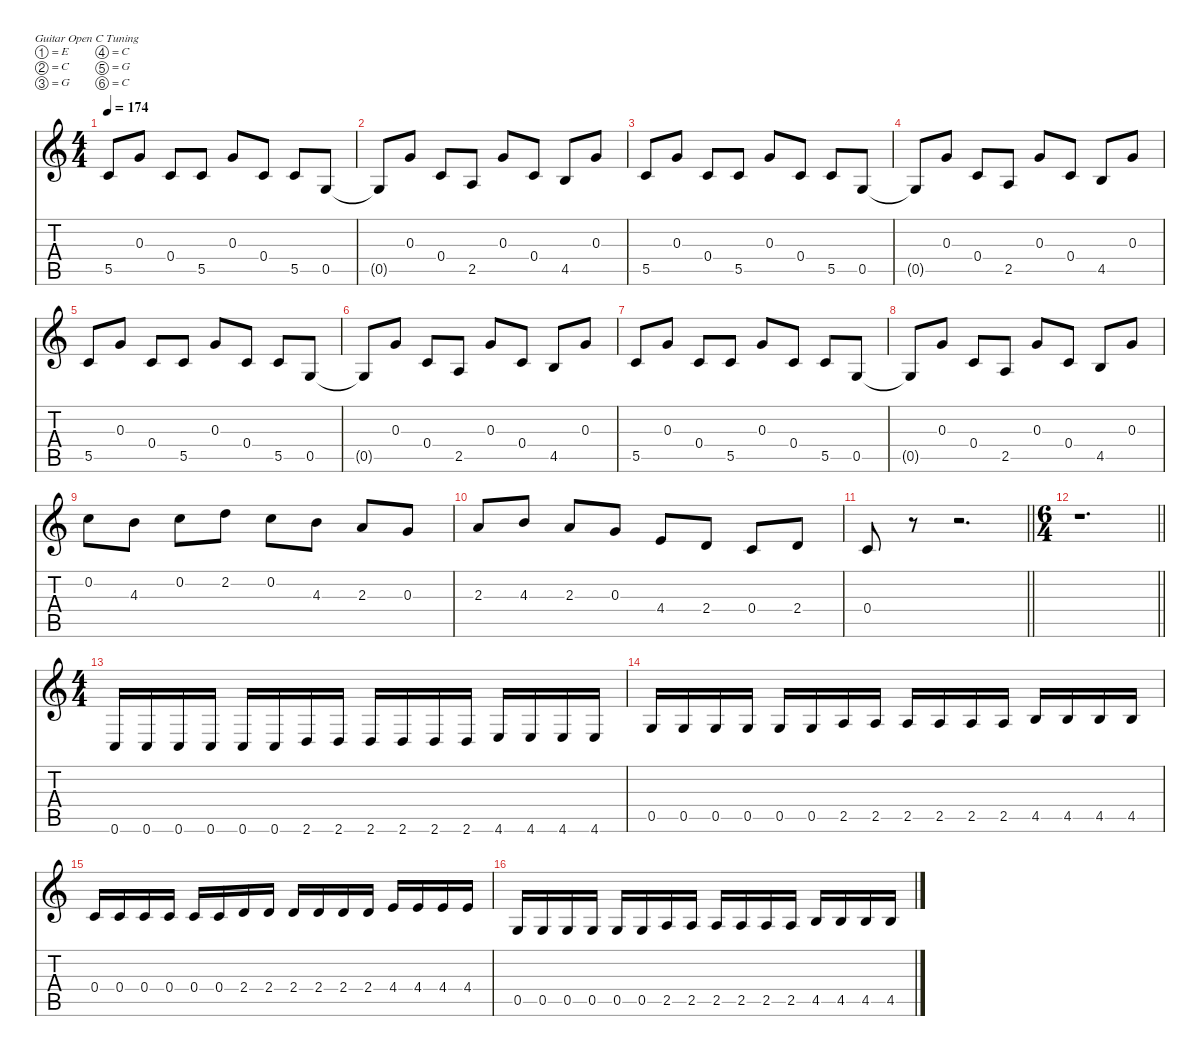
\defaultSystemsLayout 4
\hideDynamics
\bracketExtendMode nobrackets
\singleTrackTrackNamePolicy hidden
\multiTrackTrackNamePolicy hidden
\firstSystemTrackNameMode fullname
\firstSystemTrackNameOrientation horizontal
\otherSystemsTrackNameOrientation horizontal
\track ("Guitar 1" "s.guit.") {mute instrument acousticguitarsteel}
\staff {score tabs}
\tuning (E4 C4 G3 C3 G2 C2)
\ts (4 4)
\tempo 174
\clef g2
\ks c
5.5.8{dy mf beam Up} 0.3.8{beam Up} 0.4.8{beam Up} 5.5.8{beam Up} 0.3.8{beam Up} 0.4.8{beam Up} 5.5.8{beam Up} 0.5.8{beam Up} |
0.5{t}.8{beam Up} 0.3.8{beam Up} 0.4.8{beam Up} 2.5.8{beam Up} 0.3.8{beam Up} 0.4.8{beam Up} 4.5.8{beam Up} 0.3.8{beam Up} |
5.5.8{beam Up} 0.3.8{beam Up} 0.4.8{beam Up} 5.5.8{beam Up} 0.3.8{beam Up} 0.4.8{beam Up} 5.5.8{beam Up} 0.5.8{beam Up} |
0.5{t}.8{beam Up} 0.3.8{beam Up} 0.4.8{beam Up} 2.5.8{beam Up} 0.3.8{beam Up} 0.4.8{beam Up} 4.5.8{beam Up} 0.3.8{beam Up} |
5.5.8{beam Up} 0.3.8{beam Up} 0.4.8{beam Up} 5.5.8{beam Up} 0.3.8{beam Up} 0.4.8{beam Up} 5.5.8{beam Up} 0.5.8{beam Up} |
0.5{t}.8{beam Up} 0.3.8{beam Up} 0.4.8{beam Up} 2.5.8{beam Up} 0.3.8{beam Up} 0.4.8{beam Up} 4.5.8{beam Up} 0.3.8{beam Up} |
5.5.8{beam Up} 0.3.8{beam Up} 0.4.8{beam Up} 5.5.8{beam Up} 0.3.8{beam Up} 0.4.8{beam Up} 5.5.8{beam Up} 0.5.8{beam Up} |
0.5{t}.8{beam Up} 0.3.8{beam Up} 0.4.8{beam Up} 2.5.8{beam Up} 0.3.8{beam Up} 0.4.8{beam Up} 4.5.8{beam Up} 0.3.8{beam Up} |
0.2.8{dy f beam Down} 4.3.8{beam Down} 0.2.8{beam Down} 2.2.8{beam Down} 0.2.8{beam Down} 4.3.8{beam Down} 2.3.8{beam Up} 0.3.8{beam Up} |
2.3.8{beam Up} 4.3.8{beam Up} 2.3.8{beam Up} 0.3.8{beam Up} 4.4.8{beam Up} 2.4.8{beam Up} 0.4.8{beam Up} 2.4.8{beam Up} |
\barLineRight lightlight
0.4.8{beam Up} r.8{beam Up} r.2{d beam Up} |
\ts (6 4)
\beaming (8 6 6)
\barLineRight lightlight
r.1{d beam Down} |
\ts (4 4)
\beaming (8 2 2 2 2)
0.6.16{dy ff instrument distortionguitar beam Up} 0.6.16{dy f beam Up} 0.6.16{beam Up} 0.6.16{beam Up} 0.6.16{beam Up} 0.6.16{beam Up} 2.6.16{dy ff beam Up} 2.6.16{dy f beam Up} 2.6.16{beam Up} 2.6.16{beam Up} 2.6.16{beam Up} 2.6.16{beam Up} 4.6.16{dy ff beam Up} 4.6.16{dy f beam Up} 4.6.16{beam Up} 4.6.16{beam Up} |
0.5.16{dy ff beam Up} 0.5.16{dy f beam Up} 0.5.16{beam Up} 0.5.16{beam Up} 0.5.16{beam Up} 0.5.16{beam Up} 2.5.16{dy ff beam Up} 2.5.16{dy f beam Up} 2.5.16{beam Up} 2.5.16{beam Up} 2.5.16{beam Up} 2.5.16{beam Up} 4.5.16{dy ff beam Up} 4.5.16{dy f beam Up} 4.5.16{beam Up} 4.5.16{beam Up} |
0.4.16{dy ff beam Up} 0.4.16{dy f beam Up} 0.4.16{beam Up} 0.4.16{beam Up} 0.4.16{beam Up} 0.4.16{beam Up} 2.4.16{dy ff beam Up} 2.4.16{dy f beam Up} 2.4.16{beam Up} 2.4.16{beam Up} 2.4.16{beam Up} 2.4.16{beam Up} 4.4.16{dy ff beam Up} 4.4.16{dy f beam Up} 4.4.16{beam Up} 4.4.16{beam Up} |
0.5.16{dy ff beam Up} 0.5.16{dy f beam Up} 0.5.16{beam Up} 0.5.16{beam Up} 0.5.16{beam Up} 0.5.16{beam Up} 2.5.16{dy ff beam Up} 2.5.16{dy f beam Up} 2.5.16{beam Up} 2.5.16{beam Up} 2.5.16{beam Up} 2.5.16{beam Up} 4.5.16{dy ff beam Up} 4.5.16{dy f beam Up} 4.5.16{beam Up} 4.5.16{beam Up}
